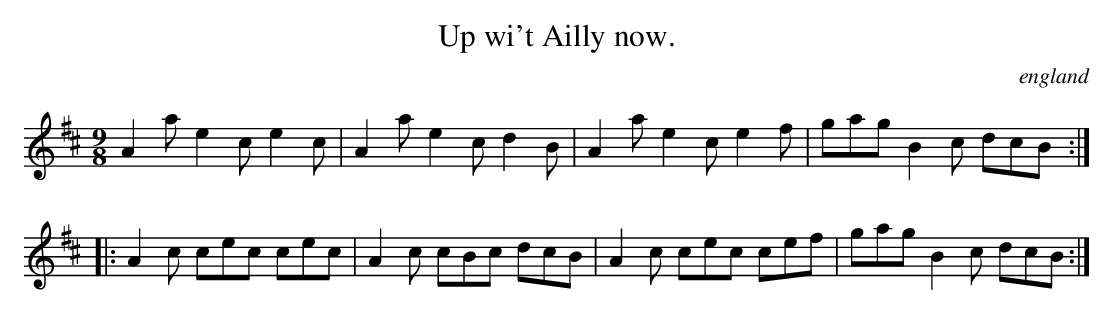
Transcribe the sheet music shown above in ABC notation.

X:1
T:Up wi't Ailly now.
O:england
M:9/8
L:1/8
K:AMix
A2a e2c e2c|A2a e2c d2B|A2a e2c e2f|gag B2c dcB::
A2c cec cec|A2c cBc dcB|A2c cec cef|gag B2c dcB:|
